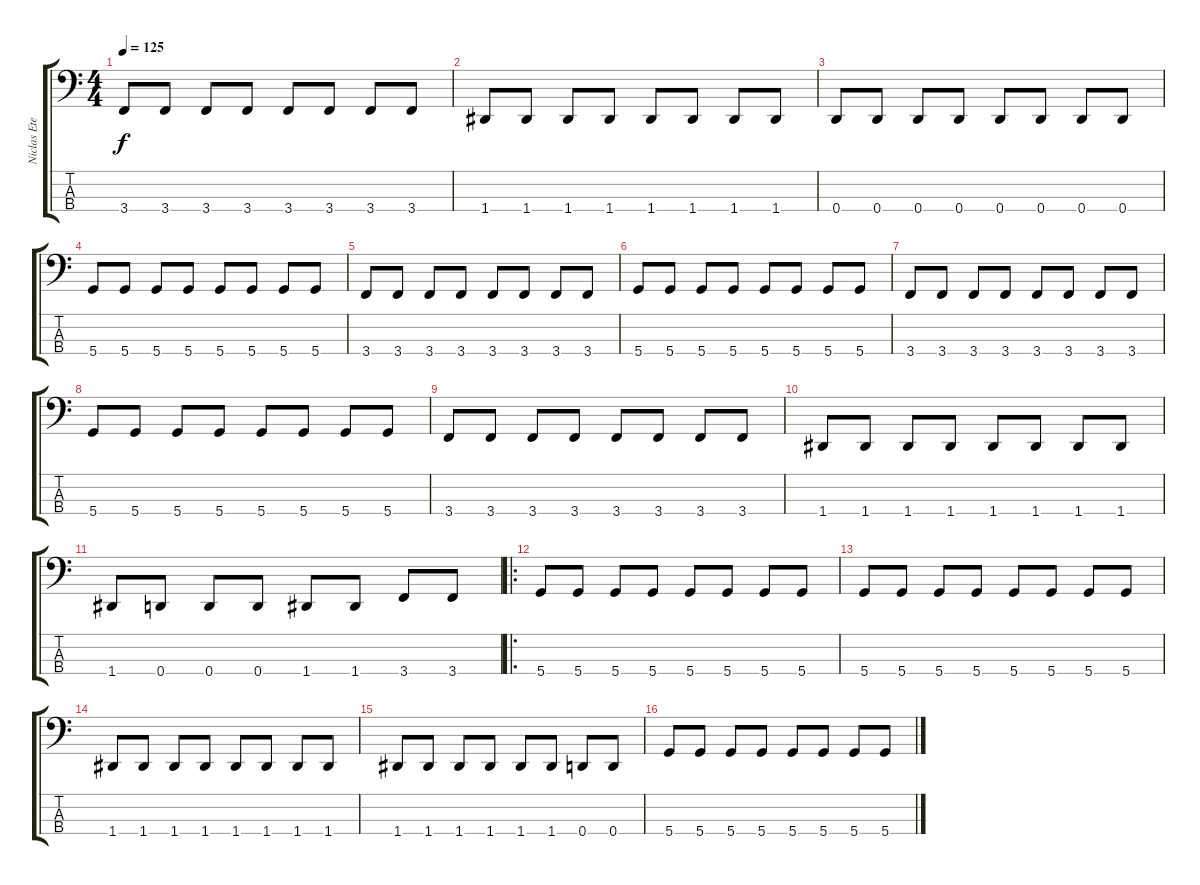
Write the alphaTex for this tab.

\track ("Niclas Etelävuori" "Niclas Ete") {instrument electricbasspick}
\staff {score tabs}
\tuning (F2 C2 G1 D1) {hide}
\ts (4 4)
\tempo 125
\clef f4
\ks c
3.4.8{dy f} 3.4.8 3.4.8 3.4.8 3.4.8 3.4.8 3.4.8 3.4.8 |
1.4.8 1.4.8 1.4.8 1.4.8 1.4.8 1.4.8 1.4.8 1.4.8 |
0.4.8 0.4.8 0.4.8 0.4.8 0.4.8 0.4.8 0.4.8 0.4.8 |
5.4.8 5.4.8 5.4.8 5.4.8 5.4.8 5.4.8 5.4.8 5.4.8 |
3.4.8 3.4.8 3.4.8 3.4.8 3.4.8 3.4.8 3.4.8 3.4.8 |
5.4.8 5.4.8 5.4.8 5.4.8 5.4.8 5.4.8 5.4.8 5.4.8 |
3.4.8 3.4.8 3.4.8 3.4.8 3.4.8 3.4.8 3.4.8 3.4.8 |
5.4.8 5.4.8 5.4.8 5.4.8 5.4.8 5.4.8 5.4.8 5.4.8 |
3.4.8 3.4.8 3.4.8 3.4.8 3.4.8 3.4.8 3.4.8 3.4.8 |
1.4.8 1.4.8 1.4.8 1.4.8 1.4.8 1.4.8 1.4.8 1.4.8 |
1.4.8 0.4.8 0.4.8 0.4.8 1.4.8 1.4.8 3.4.8 3.4.8 |
\ro
5.4.8 5.4.8 5.4.8 5.4.8 5.4.8 5.4.8 5.4.8 5.4.8 |
5.4.8 5.4.8 5.4.8 5.4.8 5.4.8 5.4.8 5.4.8 5.4.8 |
1.4.8 1.4.8 1.4.8 1.4.8 1.4.8 1.4.8 1.4.8 1.4.8 |
1.4.8 1.4.8 1.4.8 1.4.8 1.4.8 1.4.8 0.4.8 0.4.8 |
5.4.8 5.4.8 5.4.8 5.4.8 5.4.8 5.4.8 5.4.8 5.4.8
